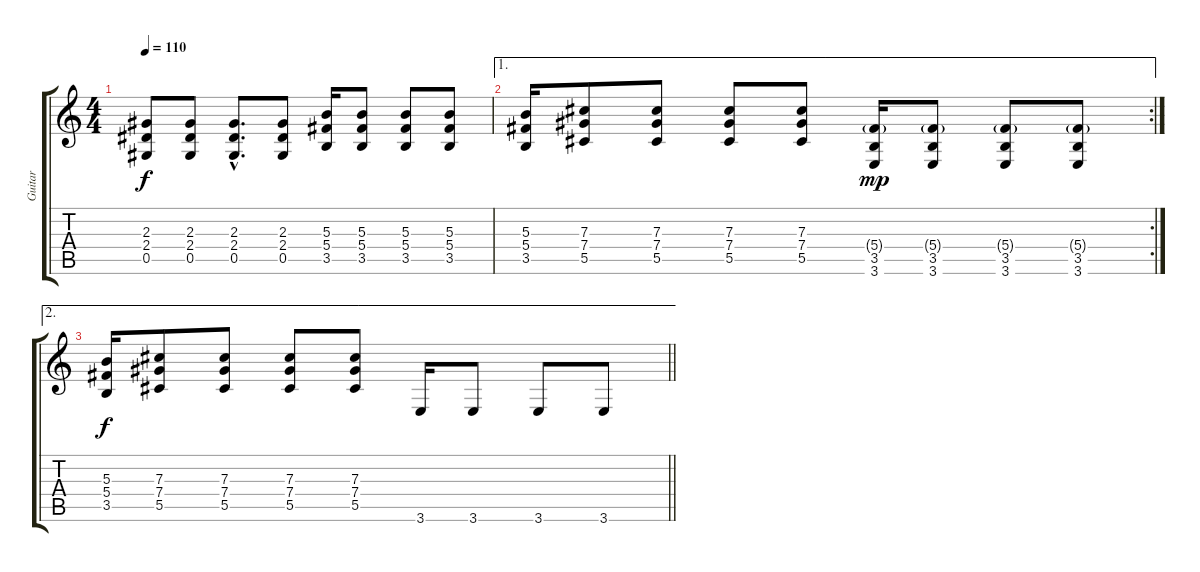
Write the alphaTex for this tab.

\track ("Guitar" "Guitar") {instrument overdrivenguitar}
\staff {score tabs}
\tuning (Eb4 Bb3 Gb3 Db3 Ab2 Db2) {hide}
\ts (4 4)
\tempo 110
\clef g2
\ks c
(2.3 2.4 0.5).8{dy f} (2.3 2.4 0.5).8 (2.3{hac} 2.4{hac} 0.5{hac}).8{d} (2.3 2.4 0.5).8 (5.3 5.4 3.5).16 (5.3 5.4 3.5).8 (5.3 5.4 3.5).8 (5.3 5.4 3.5).8 |
\ae 1
\rc 2
(5.3 5.4 3.5).16 (7.3 7.4 5.5).8 (7.3 7.4 5.5).8 (7.3 7.4 5.5).8 (7.3 7.4 5.5).8 (5.4{g} 3.5 3.6).16{dy mp} (5.4{g} 3.5 3.6).8 (5.4{g} 3.5 3.6).8 (5.4{g} 3.5 3.6).8 |
\ae 2
\barLineRight lightlight
(5.3 5.4 3.5).16{dy f} (7.3 7.4 5.5).8 (7.3 7.4 5.5).8 (7.3 7.4 5.5).8 (7.3 7.4 5.5).8 3.6.16 3.6.8 3.6.8 3.6.8
